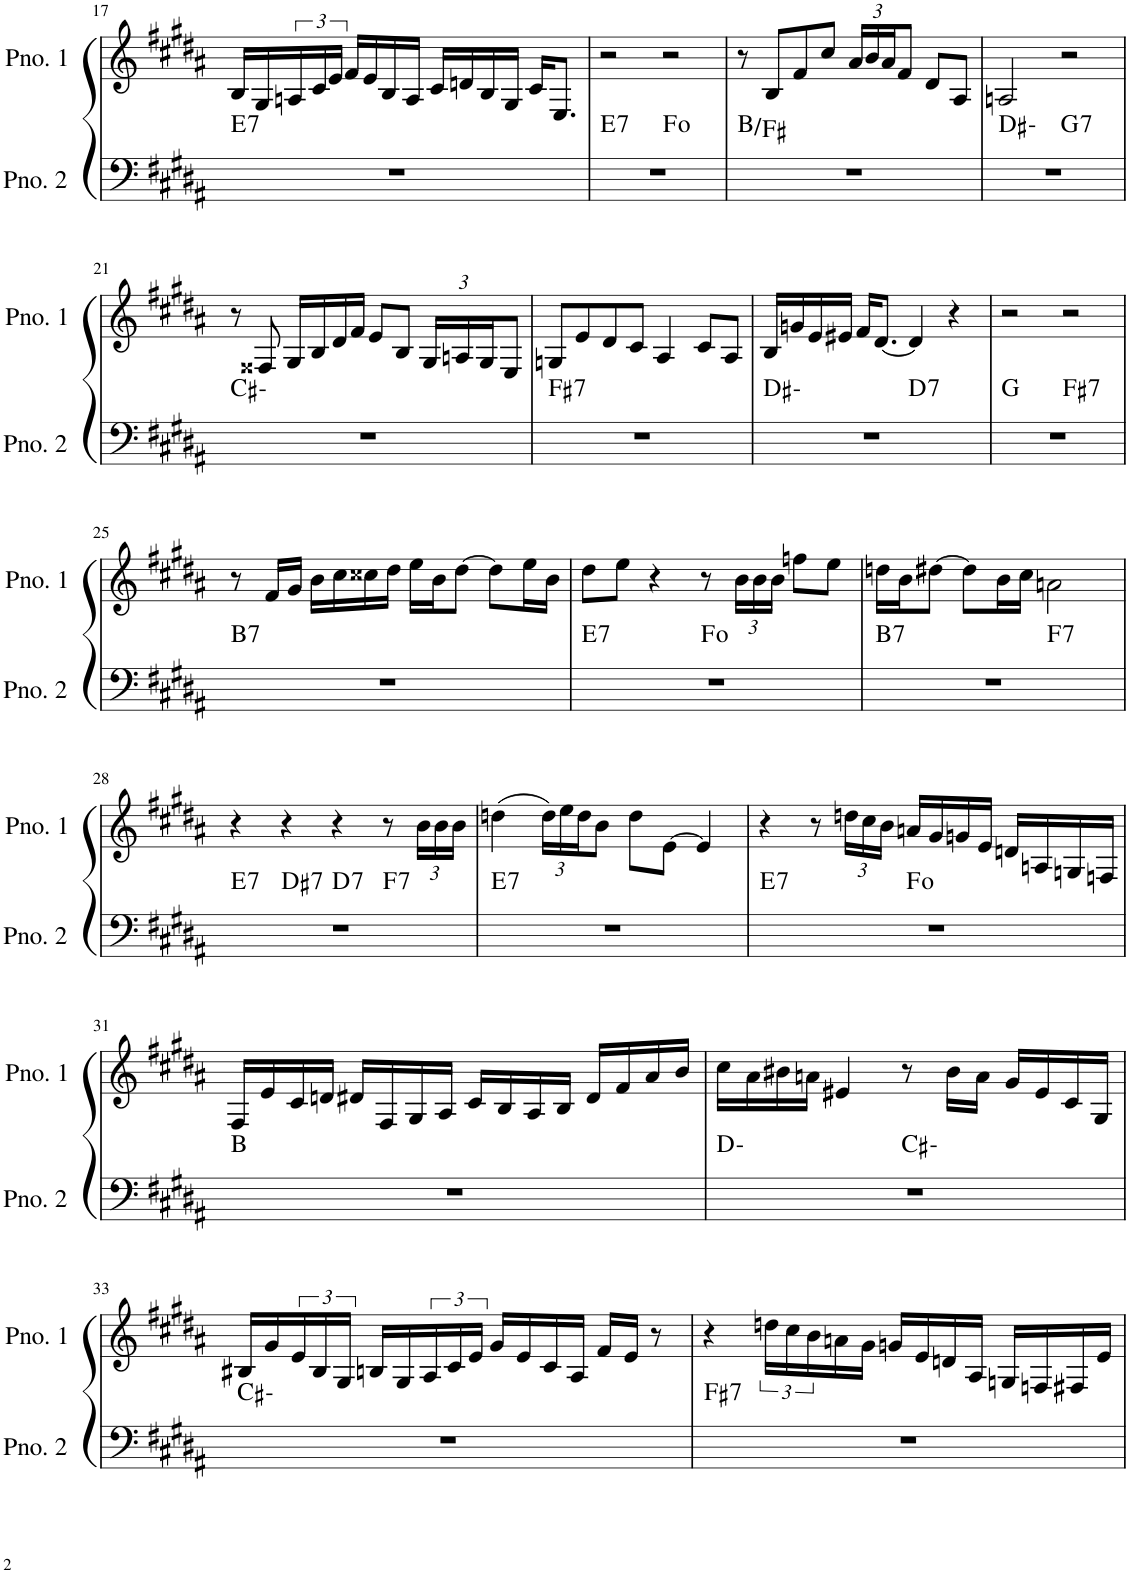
**kern	**harte	**kern
*part2	*part2	*part1
*staff2	*	*staff1
*I"ピアノ 2	*	*I"ピアノ 1
!!LO:PB:g=z
*clefF4	*	*clefG2
*k[f#c#g#d#a#]	*	*k[f#c#g#d#a#]
*M4/4	*	*M4/4
=17	=17	=17
!	!LO:H:kt=7	!
1r	E:7	16B/LL
.	.	16G#/
.	.	24An/
.	.	24c#/
.	.	24e/JJ
.	.	16f#/LL
.	.	16e/
.	.	16B/
.	.	16A/JJ
.	.	16c#/LL
.	.	16dn/
.	.	16B/
.	.	16G#/JJ
.	.	16c#/KL
.	.	8.E/J
=18	=18	=18
!	!LO:H:kt=7	!
*^	*	*
1r	2ryy	E:7	2r
.	2ryy	F:dim	2r
*v	*v	*	*
=19	=19	=19
1r	B:maj/5	8r
.	.	8B/L
.	.	8f#/
.	.	8cc#/J
*	*	*Xbrackettup
.	.	24a#/LL
.	.	24b/
.	.	24a#/J
.	.	8f#/J
.	.	8d#/L
.	.	8A#/J
=20	=20	=20
*^	*	*
1r	2ryy	D#:min	2An/
!	!	!LO:H:kt=7	!
.	2ryy	G:7	2r
*v	*v	*	*
!!LO:LB:g=z
=21	=21	=21
1r	C#:min	8r
.	.	8F##X/
.	.	16G#/LL
.	.	16B/
.	.	16d#/
.	.	16f#/JJ
.	.	8e/L
.	.	8B/J
.	.	24G#/LL
.	.	24An/
.	.	24G#/J
.	.	8E/J
=22	=22	=22
!	!LO:H:kt=7	!
1r	F#:7	8Gn/L
.	.	8e/
.	.	8d#/
.	.	8c#/J
.	.	4A#/
.	.	8c#/L
.	.	8A#/J
=23	=23	=23
*^	*	*
1r	2ryy	D#:min	16B/LL
.	.	.	16gn/
.	.	.	16e/
.	.	.	16e#X/JJ
.	.	.	16f#/KL
.	.	.	[8.d#/J
!	!	!LO:H:kt=7	!
.	2ryy	D:7	4d#/]
.	.	.	4r
=24	=24	=24	=24
1r	2ryy	G:maj	2r
!	!	!LO:H:kt=7	!
.	2ryy	F#:7	2r
!!LO:LB:g=z
=25	=25	=25	=25
!	!	!LO:H:kt=7	!
*v	*v	*	*
1r	B:7	8r
.	.	16f#/LL
.	.	16g#/JJ
.	.	16b\LL
.	.	16cc#\
.	.	16cc##X\
.	.	16dd#\JJ
.	.	16ee\LL
.	.	16b\J
.	.	[8dd#\J
.	.	8dd#\L]
.	.	16ee\L
.	.	16b\JJ
=26	=26	=26
!	!LO:H:kt=7	!
*^	*	*
1r	2ryy	E:7	8dd#\L
.	.	.	8ee\J
.	.	.	4r
.	2ryy	F:dim	8r
.	.	.	24b\LL
.	.	.	24b\
.	.	.	24b\JJ
.	.	.	8ffn\L
.	.	.	8ee\J
=27	=27	=27	=27
!	!	!LO:H:kt=7	!
1r	2ryy	B:7	16ddn\LL
.	.	.	16b\J
.	.	.	[8dd#X\J
.	.	.	8dd#\L]
.	.	.	16b\L
.	.	.	16cc#\JJ
!	!	!LO:H:kt=7	!
.	2ryy	F:7	2an\
!!LO:LB:g=z
=28	=28	=28	=28
!	!	!LO:H:kt=7	!
*^	*^	*	*
1r	4ryy	2ryy	2.ryy	E:7	4r
!	!	!	!	!LO:H:kt=7	!
.	2.ryy	.	.	D#:7	4r
!	!	!	!	!LO:H:kt=7	!
.	.	2ryy	.	D:7	4r
!	!	!	!	!LO:H:kt=7	!
.	.	.	4ryy	F:7	8r
.	.	.	.	.	24b\LL
.	.	.	.	.	24b\
.	.	.	.	.	24b\JJ
=29	=29	=29	=29	=29	=29
!	!	!	!	!LO:H:kt=7	!
*v	*v	*v	*v	*	*
1r	E:7	(4ddn\
.	.	24dd\LL)
.	.	24ee\
.	.	24dd\J
.	.	8b\J
.	.	8dd\L
.	.	[8e\J
.	.	4e/]
=30	=30	=30
!	!LO:H:kt=7	!
*^	*	*
1r	2ryy	E:7	4r
.	.	.	8r
.	.	.	24ddn\LL
.	.	.	24cc#\
.	.	.	24b\JJ
.	2ryy	F:dim	16an/LL
.	.	.	16g#/
.	.	.	16gn/
.	.	.	16e/JJ
.	.	.	16dn/LL
.	.	.	16An/
.	.	.	16Gn/
.	.	.	16Fn/JJ
*v	*v	*	*
!!LO:LB:g=z
=31	=31	=31
1r	B:maj	16F#/LL
.	.	16e/
.	.	16c#/
.	.	16dn/JJ
.	.	16d#X/LL
.	.	16F#/
.	.	16G#/
.	.	16A#/JJ
.	.	16c#/LL
.	.	16B/
.	.	16A#/
.	.	16B/JJ
.	.	16d#/LL
.	.	16f#/
.	.	16a#/
.	.	16b/JJ
=32	=32	=32
*^	*	*
1r	2ryy	D:min	16cc#\LL
.	.	.	16a#\
.	.	.	16b#X\
.	.	.	16an\JJ
.	.	.	4e#X/
.	2ryy	C#:min	8r
.	.	.	16b#\LL
.	.	.	16a\JJ
.	.	.	16g#/LL
.	.	.	16e#/
.	.	.	16c#/
.	.	.	16G#/JJ
*v	*v	*	*
!!LO:LB:g=z
=33	=33	=33
1r	C#:min	16B#X/LL
.	.	16g#/
*	*	*brackettup
.	.	24e/
.	.	24B#/
.	.	24G#/JJ
.	.	16Bn/LL
.	.	16G#/
.	.	24A#/
.	.	24c#/
.	.	24e/JJ
.	.	16g#/LL
.	.	16e/
.	.	16c#/
.	.	16A#/JJ
.	.	16f#/LL
.	.	16e/JJ
.	.	8r
=34	=34	=34
!	!LO:H:kt=7	!
1r	F#:7	4r
.	.	24ddn\LL
.	.	24cc#\
.	.	24b\
.	.	16an\
.	.	16g#\JJ
.	.	16gn/LL
.	.	16e/
.	.	16dn/
.	.	16A#/JJ
.	.	16Gn/LL
.	.	16Fn/
.	.	16F#X/
.	.	16e/JJ
=	=	=
*-	*-	*-
